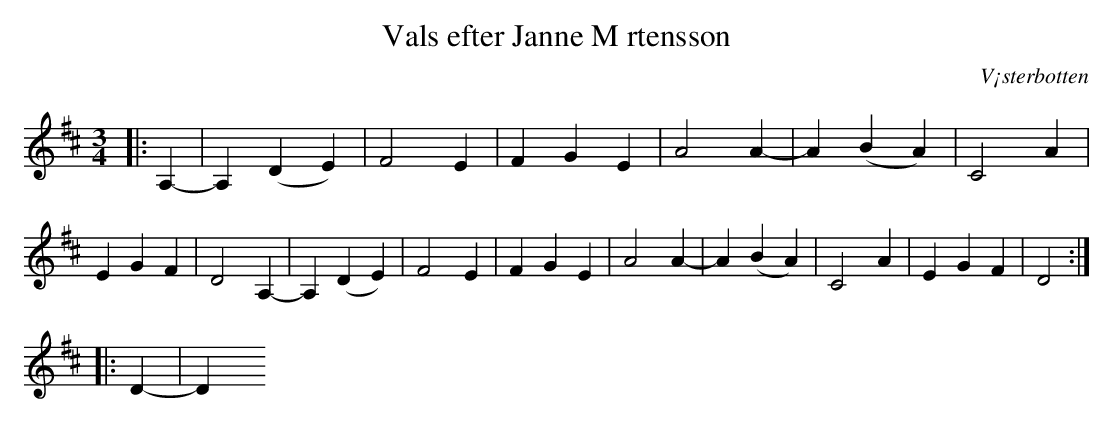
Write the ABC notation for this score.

X:1
T:Vals efter Janne M rtensson
O:V¡sterbotten
M:3/4
L:1/4
K:D
|: A,- | A, (DE) | F2E | FGE | A2 A-|A(BA) | C2A | EGF | D2 A,- | A, (DE) | F2E | FGE | A2 A-|A(BA) | C2A | EGF | D2:|
|:D- | D
